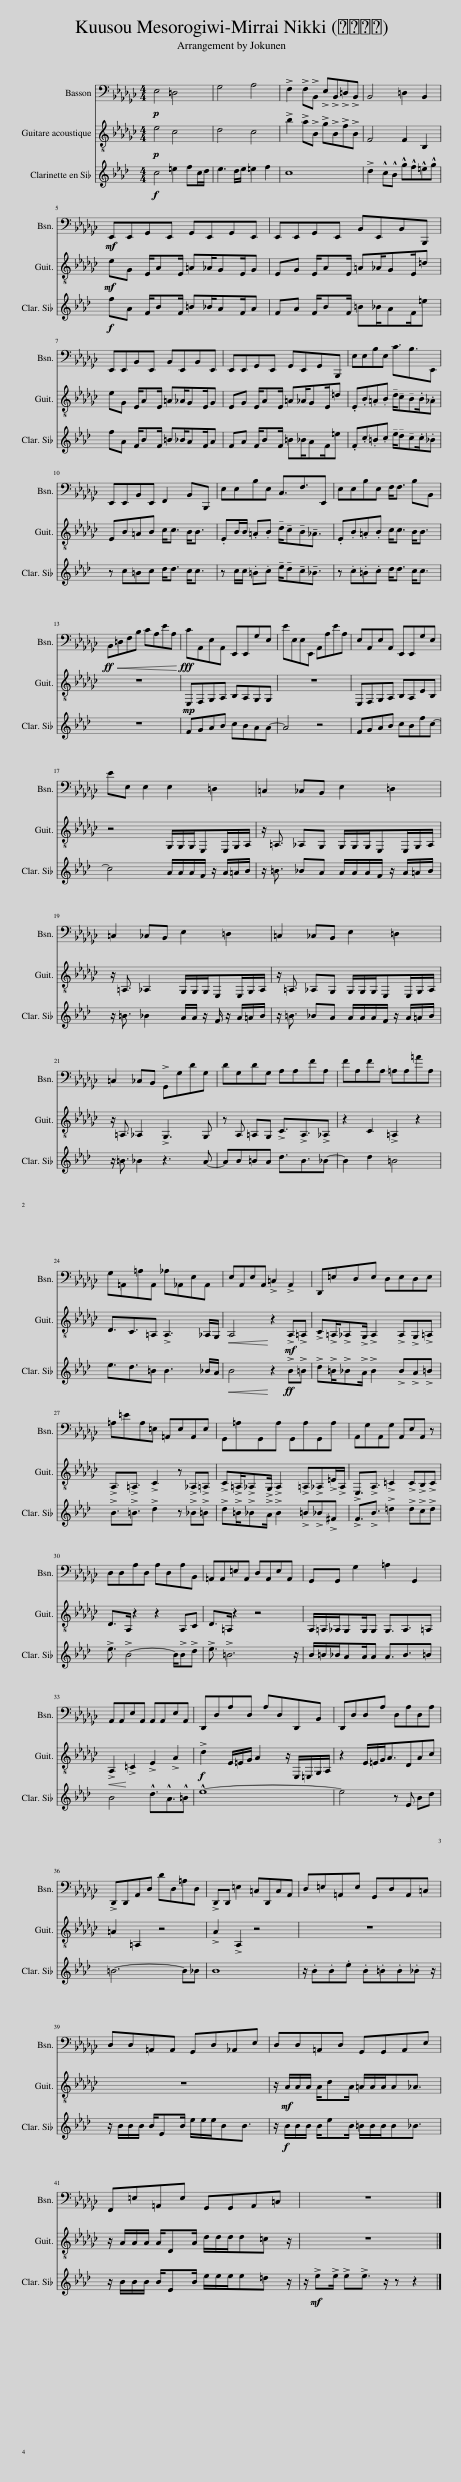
X:1
%%score 1 2 3
L:1/8
M:4/4
I:linebreak $
K:Gb
V:1 bass
V:2 treble-8
V:3 treble transpose=-2
V:1
!p! E,4 =D,4 | G,4 A,4 | !>!F,2 !>!F,!>!B,, !>!E,!>!B,,!>!=D,!>!B,, | B,,4 =D,2 B,,2 |$!mf! E,,E,,G,,E,, G,,E,,G,,E,, | %5
 E,,E,,G,,E,, B,,E,,B,,B,,, |$ E,,E,,B,,E,, B,,E,,B,,E,, | E,,E,,G,,E,, G,,E,,G,,B,,, | E,E,B,E, C3/2B,3/2E,, |$ E,,E,,B,,E,, F,,2 B,,B,,, | %10
 E,E,B,E, C,3/2F,3/2E,, | E,E,B,E, F,<F, B,B,, |$!ff!!<(! B,,=D,F,B, CA,EA,!<)! |!fff! CA,,E,A,, E,,E,,G,E, | EE,E,E,, A,,A,EA, | %15
 E,A,,E,A,, E,,E,,G,E, |$ EE, E,2 E,2 =D,2 | =C,2 _C,B,, E,2 =D,2 |$ =C,2 _C,B,, E,2 =D,2 | =C,2 _C,B,, E,2 =D,2 |$ %20
 =C,2 _C,B,, !>!G,,G,DG, | DG,DG, A,A,FA, | FA,FA, =A,A,=AA, |$ G,=A,,=A,A,, _A,_A,,E,A,, | E,A,,E,A,, !>!=C,2 !>!A,,2 | %25
 D,,=E,D,E, D,E,D,E, |$ =A,=EA,=E, =A,,E,A,,E, | G,,=A,G,,A, G,,A,G,,A, | A,,G,A,,G, A,,E,A,, z |$ D,D,A,D, A,D,A,B,, | %30
 =A,,A,,=E,A,, D,A,,E,A,, | G,,G,, G,2 =A,2 G,,2 |$ A,,A,,E,A,, A,,A,,E,A,, | D,,D,A,D, A,D,D,,B,, | D,,D,D,A, D,A,D,A, |$ %35
 !>!D,,D,,A,,D, DD,=A,D, | !>!D,,D,, =E,2 =C,D,,C,A,, | D,=E,=A,,E, G,,D,A,,=C, |$ D,D,=A,,A,, G,,D,_A,,E, | D,D,=A,,D, G,,G,,A,,E, |$ %40
 F,,=E,=A,,E, G,,G,,A,,=C, | z8 |] %42
V:2
!p! e4 c4 | d4 c4 | !>!b2 !>!a!>!B !>!g!>!B!>!f!>!B | F4 F2 B,2 |$!mf! eG E/AE/ =A_A/GE/G | %5
 EG E/AE/ =A_A/GE/=d |$ eG E/AE/ =A_A/GE/G | EG E/AE/ =A_A/GE/=d | .E.B.=A.B !tenuto!d/!tenuto!c!tenuto!B.B/._A |$ EB=AB c<c B<B | %10
 .EB/B/ .=A.B !tenuto!d/!tenuto!c!tenuto!B!tenuto!_A3/2 | .E.B.=A.B c<c B<B |$ z8 |!mp! E,F,G,A, B,A,G,G, | z8 | %15
 E,F,G,A, B,A,EB, |$ z4 G,/G,/G,/E,E,/G,/A,/ | z/ =A,3/2 _A,G, G,/G,/G,/E,E,/G,/A,/ |$ z/ =A,3/2 _A,2 G,/G,/G,/E,E,/G,/A,/ | z/ =A,3/2 _A,G, G,/G,/G,/E,E,/G,/A,/ |$ %20
 z/ =A,3/2 _A,2 !>!G,3 G, | z A, =A,G, !>!C3/2!>!A,3/2!>!_A, | z2 C2 !>!=A,2 z2 |$ D3/2C3/2=A, !>!A,3 _A,/G,/ |!<(! A,4!<)! z2!mf! !>!A,!>!=A, | %25
 !>!C!>!=A,/!>!_A,!>!G,/ !>!A,2 !>!A,!>!G,!>!=A, |$ !>!A,3/2!>!=A,3/2 !>!C2 z !>!_A,!>!=A, | !>!C!>!=A,/!>!_A,!>!G,/ !>!A,2 !>!=A,!>!_A,!>!=E/!>!A,/ | !>!E,3/2!>!A,3/2 !>!=C2 !>!C!>!B,!>!C |$ D>A, z2 z2 A,C | %30
 D>=A, z2 z4 | A,/=A,/_A,/G,G,/G, G,3/2A,3/2=A, |$!<(! !>!A,2!<)! !>!=C2 !>!E2 !>!A2 |!f! !>!d2 E/=E/G/ A2 z/ E,/=E,/G,/A,/ | z2 E/=E/G<ADAc |$ %35
 =A2 =A,2 z4 | !>!A2 !>!A,2 z4 | z8 |$ z8 | z/!mf! A/A/A/ A/dA/ =A/A/A/A_A3/2 |$ %40
 z/ A/A/A/ A/DA/ d/d/d/d=c z/ | z8 |] %42
V:3
[K:Ab]!f! c4 =e2 fc/d/ | e3 d/e/ =e2 f2 | c8 | !>!d2 !^!c!^!B !^!g!^!f!^!=e!^!g |$!f! fA F/BF/ =B_B/AF/A | %5
 FA F/BF/ =B_B/AF/=e |$ fA F/BF/ =B_B/AF/A | FA F/BF/ =B_B/AF/=e | .F.c.=B.c !tenuto!e/!tenuto!d!tenuto!c.c/._B |$ z c=Bc d<d c<c | %10
 z c/c/ .=B.c !tenuto!e/!tenuto!d!tenuto!c!tenuto!_B3/2 | z .c.=B.c d<d c<c |$ z8 | FGAB cBAA- | A4 z4 | %15
 FGAB cBfc- |$ c4 A/A/A/F/ z/ A/=A/B/ | z/ =B3/2 _BA A/A/A/F/ z/ A/=A/B/ |$ z/ =B3/2 _B2 A/A/ z/ F/ z/ A/=A/B/ | z/ =B3/2 _BA A/A/A/F/ z/ A/=A/B/ |$ %20
 z/ =B3/2 _B2 z3 A- | AB=BA d3/2B3/2_B- | B2 d2 =B4 |$ e3/2d3/2=B B3 _B/A/ |!<(! B4!<)! z2!ff! !>!B!>!=B | %25
 !>!d!>!=B/!>!_B!>!A/ !>!B2 !>!B!>!A!>!=B |$ !>!B3/2!>!=B3/2 !>!d2 z !>!_B!>!=B | !>!d!>!=B/!>!_B!>!A/ !>!B2 !>!=B!>!_B!>!^F | !>!F3/2!>!B3/2 !>!=d2 !>!d!>!c!>!d |$ !>!e3/2 !>!B4- B/!>!B!>!d | %30
 !>!e3/2 !>!=B6 z/ | B/=B/_B/AA/A A3/2B3/2=B |$ B4 !^!d3/2!^!A3/2!^!=B | !^!e8- | e4 z E Bd |$ %35
 =B6- B_B | B8 | z/ .B.B.e .B.=B.B._B z/ |$ z/ B/B/B/ B/EB/ e/e/e/BB3/2 | z/!f! B/B/B/ B/eB/ =B/B/B/B_B3/2 |$ %40
 z/ B/B/B/ B/EB/ e/e/e/e=d z/ | z/!mf! !>!e!>!e/ !>!e!>!e3/2 z/ z z2 |] %42
